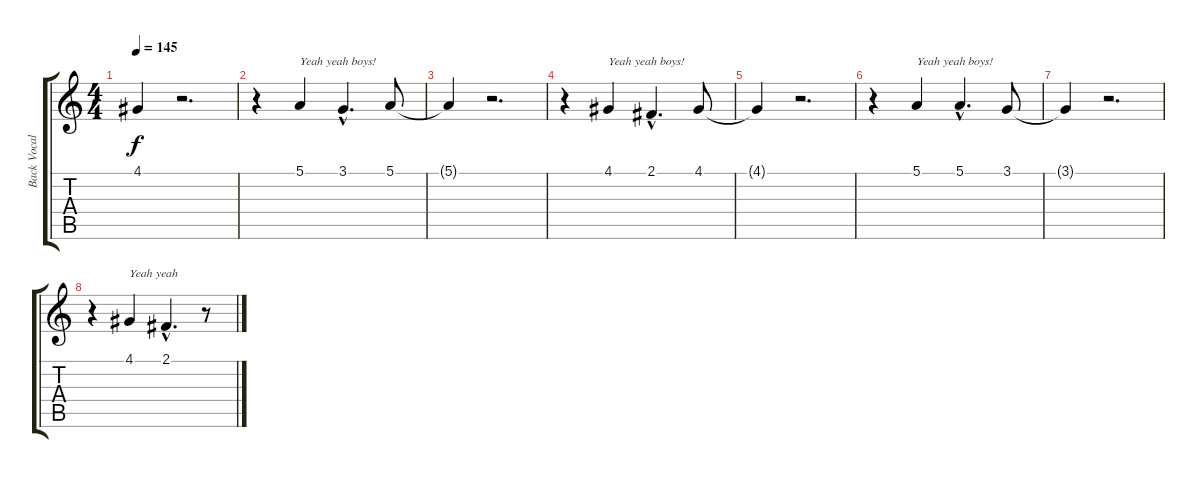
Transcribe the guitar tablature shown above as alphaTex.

\track ("Back Vocals" "Back Vocal") {instrument lead1square}
\staff {score tabs}
\tuning (E4 B3 G3 D3 A2 E2) {hide}
\ts (4 4)
\tempo 145
\clef g2
\ks c
4.1{t}.4{dy f volume 9} r.2{d} |
r.4 5.1.4{txt "Yeah yeah boys!"} 3.1{hac}.4{d} 5.1.8 |
5.1{t}.4 r.2{d volume 5} |
r.4 4.1.4{txt "Yeah yeah boys!"} 2.1{hac}.4{d} 4.1.8 |
4.1{t}.4 r.2{d volume 2} |
r.4 5.1.4{txt "Yeah yeah boys!"} 5.1{hac}.4{d} 3.1.8 |
3.1{t}.4{volume 0} r.2{d} |
r.4 4.1.4{txt "Yeah yeah"} 2.1{hac}.4{d} r.8
